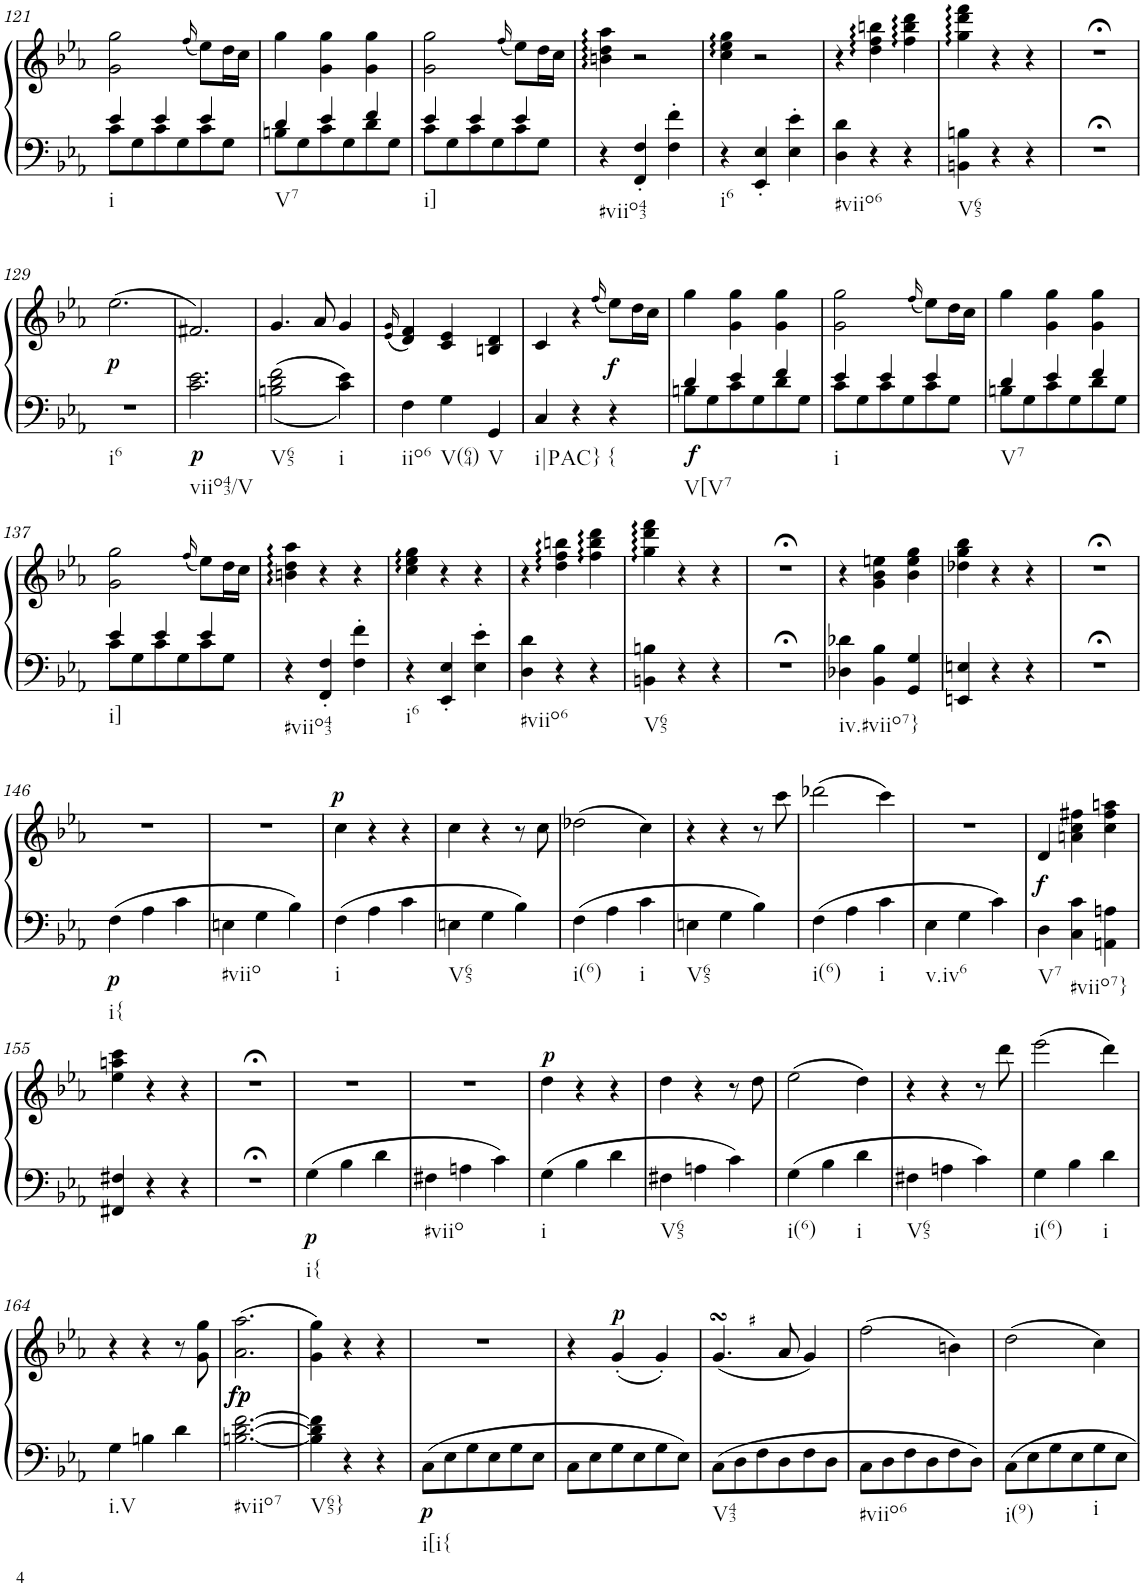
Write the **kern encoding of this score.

**kern	**kern	**dynam
*part1	*part1	*part1
*staff2	*staff1	*staff1/2
*I"Piano	*	*
*I'Pno.	*	*
!!LO:PB:g=z
*clefF4	*clefG2	*
*k[b-e-a-]	*k[b-e-a-]	*
*M3/4	*M3/4	*
=121	=121	=121
*^	*	*
!LO:TX:b:t=i	!	!	!
4e-/	8c\L	2g\ 2gg\	.
.	8G\	.	.
4e-/	8c\	.	.
.	8G\	.	.
.	.	(16qff/	.
4e-/	8c\	8ee-\L)	.
.	8G\J	16dd\L	.
.	.	16cc\JJ	.
=122	=122	=122	=122
!LO:TX:b:t=V7	!	!	!
4d/	8Bn\L	4gg\	.
.	8G\	.	.
4e-/	8c\	4g\ 4gg\	.
.	8G\	.	.
4f/	8d\	4g\ 4gg\	.
.	8G\J	.	.
=123	=123	=123	=123
!LO:TX:b:t=i]	!	!	!
4e-/	8c\L	2g\ 2gg\	.
.	8G\	.	.
4e-/	8c\	.	.
.	8G\	.	.
.	.	(16qff/	.
4e-/	8c\	8ee-\L)	.
.	8G\J	16dd\L	.
.	.	16cc\JJ	.
*v	*v	*	*
=124	=124	=124
!LO:TX:b:t=#viio43	!	!
4r	4bn\ 4dd\ 4aa-\	.
4FF/' 4F/'	2r	.
4F\' 4f\'	.	.
=125	=125	=125
!LO:TX:b:t=i6	!	!
4r	4cc\ 4ee-\ 4gg\	.
4EE-/' 4E-/'	2r	.
4E-\' 4e-\'	.	.
=126	=126	=126
!LO:TX:b:t=#viio6	!	!
4D\ 4d\	4r	.
4r	4dd\ 4ff\ 4bbn\	.
4r	4ff\ 4bb\ 4ddd\	.
=127	=127	=127
!LO:TX:b:t=V65	!	!
4BBn\ 4Bn\	4gg\ 4ddd\ 4fff\	.
4r	4r	.
4r	4r	.
=128	=128	=128
2.r;<	2.r;<	.
!!LO:LB:g=z
=129	=129	=129
!LO:TX:b:t=i6	!	!
!	!	!LO:DY:b
2.r	(2.ee-\	p
=130	=130	=130
!LO:TX:b:t=viio43/V	!	!
!	!	!LO:DY:b=2
2.c\ 2.e-\	2.f#X/)	p
=131	=131	=131
!LO:TX:b:t=V65	!	!
2Bn\ 2d\ 2f\	4.g/	.
.	8a-/	.
!LO:TX:b:t=i	!	!
4c\ 4e-\	4g/	.
=132	=132	=132
.	(16qe-/ 16qg/	.
!LO:TX:b:t=iio6	!	!
4F\	4d/ 4f/)	.
!LO:TX:b:t=V(64)	!	!
4G\	4c/ 4e-/	.
!LO:TX:b:t=V	!	!
4GG/	4Bn/ 4d/	.
=133	=133	=133
!LO:TX:b:t=i|PAC}	!	!
4C/	4c/	.
4r	4r	.
.	(16qff/	.
!LO:TX:b:t={	!	!
!	!	!LO:DY:b
4r	8ee-\L)	f
.	16dd\L	.
.	16cc\JJ	.
=134	=134	=134
*^	*	*
!LO:TX:b:t=V[V7	!	!	!
!	!	!	!LO:DY:b=2
4d/	8Bn\L	4gg\	f
.	8G\	.	.
4e-/	8c\	4g\ 4gg\	.
.	8G\	.	.
4f/	8d\	4g\ 4gg\	.
.	8G\J	.	.
=135	=135	=135	=135
!LO:TX:b:t=i	!	!	!
4e-/	8c\L	2g\ 2gg\	.
.	8G\	.	.
4e-/	8c\	.	.
.	8G\	.	.
.	.	(16qff/	.
4e-/	8c\	8ee-\L)	.
.	8G\J	16dd\L	.
.	.	16cc\JJ	.
=136	=136	=136	=136
!LO:TX:b:t=V7	!	!	!
4d/	8Bn\L	4gg\	.
.	8G\	.	.
4e-/	8c\	4g\ 4gg\	.
.	8G\	.	.
4f/	8d\	4g\ 4gg\	.
.	8G\J	.	.
!!LO:LB:g=z
=137	=137	=137	=137
!LO:TX:b:t=i]	!	!	!
4e-/	8c\L	2g\ 2gg\	.
.	8G\	.	.
4e-/	8c\	.	.
.	8G\	.	.
.	.	(16qff/	.
4e-/	8c\	8ee-\L)	.
.	8G\J	16dd\L	.
.	.	16cc\JJ	.
*v	*v	*	*
=138	=138	=138
!LO:TX:b:t=#viio43	!	!
4r	4bn\ 4dd\ 4aa-\	.
4FF/' 4F/'	4r	.
4F\' 4f\'	4r	.
=139	=139	=139
!LO:TX:b:t=i6	!	!
4r	4cc\ 4ee-\ 4gg\	.
4EE-/' 4E-/'	4r	.
4E-\' 4e-\'	4r	.
=140	=140	=140
!LO:TX:b:t=#viio6	!	!
4D\ 4d\	4r	.
4r	4dd\ 4ff\ 4bbn\	.
4r	4ff\ 4bb\ 4ddd\	.
=141	=141	=141
!LO:TX:b:t=V65	!	!
4BBn\ 4Bn\	4gg\ 4ddd\ 4fff\	.
4r	4r	.
4r	4r	.
=142	=142	=142
2.r;<	2.r;<	.
=143	=143	=143
!LO:TX:b:t=iv.#viio7}	!	!
4D-X\ 4d-X\	4r	.
4BB-\ 4B-\	4g\ 4b-\ 4een\	.
4GG/ 4G/	4b-\ 4ee\ 4gg\	.
=144	=144	=144
4EEn/ 4En/	4dd-X\ 4gg\ 4bb-\	.
4r	4r	.
4r	4r	.
=145	=145	=145
2.r;<	2.r;<	.
!!LO:LB:g=z
=146	=146	=146
!LO:TX:b:t=i{	!	!
!	!	!LO:DY:b=2
4F\	2.r	p
4A-\	.	.
4c\	.	.
=147	=147	=147
!LO:TX:b:t=#viio	!	!
4En\	2.r	.
4G\	.	.
4B-\	.	.
=148	=148	=148
!LO:TX:b:t=i	!	!
!	!	!LO:DY:a
4F\	4cc\	p
4A-\	4r	.
4c\	4r	.
=149	=149	=149
!LO:TX:b:t=V65	!	!
4En\	4cc\	.
4G\	4r	.
4B-\	8r	.
.	8cc\	.
=150	=150	=150
!LO:TX:b:t=i(6)	!	!
4F\	(2dd-X\	.
4A-\	.	.
!LO:TX:b:t=i	!	!
4c\	4cc\)	.
=151	=151	=151
!LO:TX:b:t=V65	!	!
4En\	4r	.
4G\	4r	.
4B-\	8r	.
.	8ccc\	.
=152	=152	=152
!LO:TX:b:t=i(6)	!	!
4F\	(2ddd-X\	.
4A-\	.	.
!LO:TX:b:t=i	!	!
4c\	4ccc\)	.
=153	=153	=153
!LO:TX:b:t=v.iv6	!	!
4E-\	2.r	.
4G\	.	.
4c\	.	.
=154	=154	=154
!LO:TX:b:t=V7	!	!
!	!	!LO:DY:b
4D\	4d/	f
!LO:TX:b:t=#viio7}	!	!
4C\ 4c\	4an\ 4cc\ 4ff#X\	.
4AAn\ 4An\	4cc\ 4ff#\ 4aan\	.
!!LO:LB:g=z
=155	=155	=155
4FF#X/ 4F#X/	4ee-\ 4aan\ 4ccc\	.
4r	4r	.
4r	4r	.
=156	=156	=156
2.r;<	2.r;<	.
=157	=157	=157
!LO:TX:b:t=i{	!	!
!	!	!LO:DY:b=2
4G\	2.r	p
4B-\	.	.
4d\	.	.
=158	=158	=158
!LO:TX:b:t=#viio	!	!
4F#X\	2.r	.
4An\	.	.
4c\	.	.
=159	=159	=159
!LO:TX:b:t=i	!	!
!	!	!LO:DY:a
4G\	4dd\	p
4B-\	4r	.
4d\	4r	.
=160	=160	=160
!LO:TX:b:t=V65	!	!
4F#X\	4dd\	.
4An\	4r	.
4c\	8r	.
.	8dd\	.
=161	=161	=161
!LO:TX:b:t=i(6)	!	!
4G\	(2ee-\	.
4B-\	.	.
!LO:TX:b:t=i	!	!
4d\	4dd\)	.
=162	=162	=162
!LO:TX:b:t=V65	!	!
4F#X\	4r	.
4An\	4r	.
4c\	8r	.
.	8ddd\	.
=163	=163	=163
!LO:TX:b:t=i(6)	!	!
4G\	(2eee-\	.
4B-\	.	.
!LO:TX:b:t=i	!	!
4d\	4ddd\)	.
!!LO:LB:g=z
=164	=164	=164
!LO:TX:b:t=i.V	!	!
4G\	4r	.
4Bn\	4r	.
4d\	8r	.
.	8g\ 8gg\	.
=165	=165	=165
!LO:TX:b:t=#viio7	!	!
!	!	!LO:DY:b
!	!	!LO:DY:n=1:b
[2.Bn\ [2.d\ [2.f\	(2.a-\ 2.aa-\	fp fp
=166	=166	=166
!LO:TX:b:t=V65}	!	!
4B\] 4d\] 4f\]	4g\ 4gg\)	.
4r	4r	.
4r	4r	.
=167	=167	=167
!LO:TX:b:t=i[i{	!	!
!	!	!LO:DY:b=2
8C\L	2.r	p
8E-\	.	.
8G\	.	.
8E-\	.	.
8G\	.	.
8E-\J	.	.
=168	=168	=168
8C\L	4r	.
8E-\	.	.
!	!	!LO:DY:a
8G\	(4g'/	p
8E-\	.	.
8G\	4g'/)	.
8E-\J	.	.
=169	=169	=169
!LO:TX:b:t=V43	!	!
8C\L	(4.gsSsS/	.
8D\	.	.
8F\	.	.
8D\	8a-/	.
8F\	4g/)	.
8D\J	.	.
=170	=170	=170
!LO:TX:b:t=#viio6	!	!
8C\L	(2ff\	.
8D\	.	.
8F\	.	.
8D\	.	.
8F\	4bn\)	.
8D\J	.	.
=171	=171	=171
!LO:TX:b:t=i(9)	!	!
8C\L	(2dd\	.
8E-\	.	.
8G\	.	.
8E-\	.	.
!LO:TX:b:t=i	!	!
8G\	4cc\)	.
8E-\J	.	.
=	=	=
*-	*-	*-
